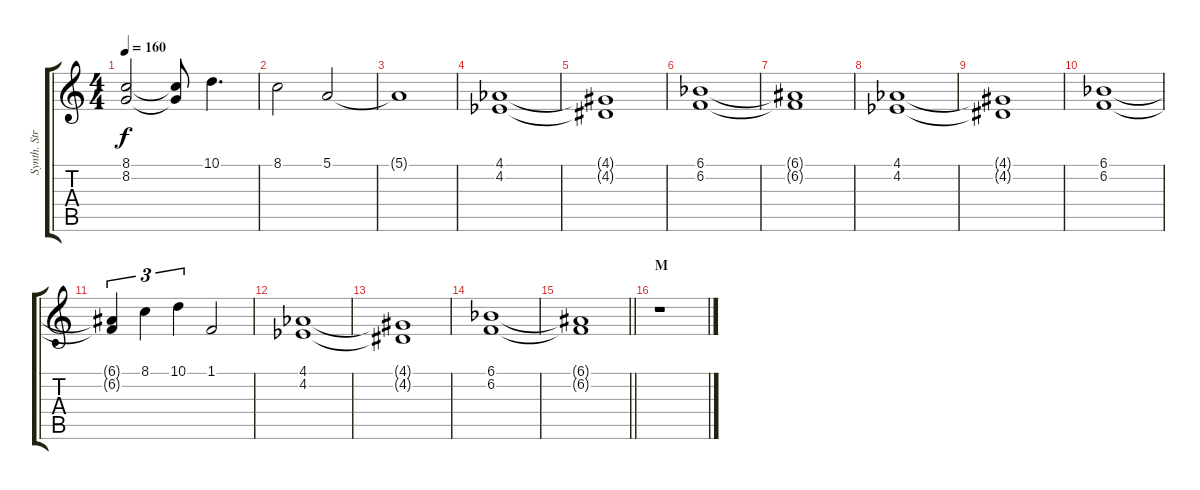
\track ("Synth. Strings" "Synth. Str") {instrument stringensemble1}
\staff {score tabs}
\tuning (E4 B3 G3 D3 A2 E2) {hide}
\ts (4 4)
\tempo 160
\clef g2
\ks c
(8.1{t} 8.2{t}).2{dy f} (8.1{t} 8.2{t}).8 10.1.4{d} |
8.1.2 5.1.2 |
5.1{t}.1 |
(4.1{acc b} 4.2{acc b}).1 |
(4.1{t} 4.2{t}).1 |
(6.1{acc b} 6.2).1 |
(6.1{t} 6.2{t}).1 |
(4.1{acc b} 4.2{acc b}).1 |
(4.1{t} 4.2{t}).1 |
(6.1{acc b} 6.2).1 |
(6.1{t} 6.2{t}).4{tu (3 2)} 8.1.4{tu (3 2)} 10.1.4{tu (3 2)} 1.1.2 |
(4.1{acc b} 4.2{acc b}).1 |
(4.1{t} 4.2{t}).1 |
(6.1{acc b} 6.2).1 |
\barLineRight lightlight
(6.1{t} 6.2{t}).1 |
\section ("" "M")
r.1
